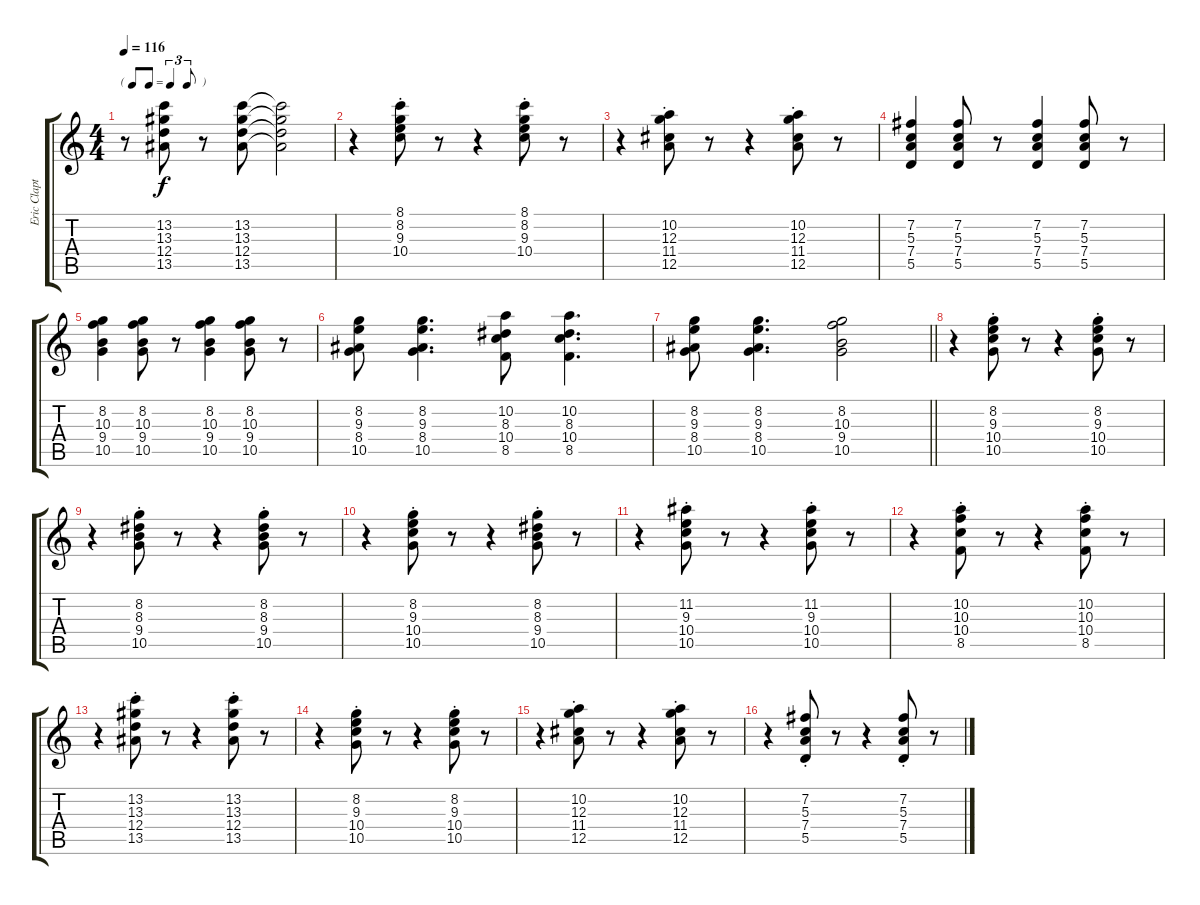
\track ("Eric Clapton - Guitar " "Eric Clapt") {instrument electricguitarclean}
\staff {score tabs}
\tuning (E4 B3 G3 D3 A2 E2) {hide}
\ts (4 4)
\tf triplet8th
\tempo 116
\clef g2
\ks c
r.8{dy f} (13.2 13.3 12.4 13.5).8 r.8 (13.2 13.3 12.4 13.5).8 (13.2{t} 13.3{t} 12.4{t} 13.5{t}).2 |
r.4 (8.1{st} 8.2{st} 9.3{st} 10.4{st}).8 r.8 r.4 (8.1{st} 8.2{st} 9.3{st} 10.4{st}).8 r.8 |
r.4 (10.2{st} 12.3{st} 11.4{st} 12.5{st}).8 r.8 r.4 (10.2{st} 12.3{st} 11.4{st} 12.5{st}).8 r.8 |
(7.2 5.3 7.4 5.5).4 (7.2 5.3 7.4 5.5).8 r.8 (7.2 5.3 7.4 5.5).4 (7.2 5.3 7.4 5.5).8 r.8 |
(8.2 10.3 9.4 10.5).4 (8.2 10.3 9.4 10.5).8 r.8 (8.2 10.3 9.4 10.5).4 (8.2 10.3 9.4 10.5).8 r.8 |
(8.2 9.3 8.4 10.5).8 (8.2 9.3 8.4 10.5).4{d} (10.2 8.3 10.4 8.5).8 (10.2 8.3 10.4 8.5).4{d} |
\barLineRight lightlight
(8.2 9.3 8.4 10.5).8 (8.2 9.3 8.4 10.5).4{d} (8.2 10.3 9.4 10.5).2 |
r.4 (8.2{st} 9.3{st} 10.4{st} 10.5{st}).8 r.8 r.4 (8.2{st} 9.3{st} 10.4{st} 10.5{st}).8 r.8 |
r.4 (8.2{st} 8.3{st} 9.4{st} 10.5{st}).8 r.8 r.4 (8.2{st} 8.3{st} 9.4{st} 10.5{st}).8 r.8 |
r.4 (8.2{st} 9.3{st} 10.4{st} 10.5{st}).8 r.8 r.4 (8.2{st} 8.3{st} 9.4{st} 10.5{st}).8 r.8 |
r.4 (11.2{st} 9.3{st} 10.4{st} 10.5{st}).8 r.8 r.4 (11.2{st} 9.3{st} 10.4{st} 10.5{st}).8 r.8 |
r.4 (10.2{st} 10.3{st} 10.4{st} 8.5{st}).8 r.8 r.4 (10.2{st} 10.3{st} 10.4{st} 8.5{st}).8 r.8 |
r.4 (13.2{st} 13.3{st} 12.4{st} 13.5{st}).8 r.8 r.4 (13.2{st} 13.3{st} 12.4{st} 13.5{st}).8 r.8 |
r.4 (8.2{st} 9.3{st} 10.4{st} 10.5{st}).8 r.8 r.4 (8.2{st} 9.3{st} 10.4{st} 10.5{st}).8 r.8 |
r.4 (10.2{st} 12.3{st} 11.4{st} 12.5{st}).8 r.8 r.4 (10.2{st} 12.3{st} 11.4{st} 12.5{st}).8 r.8 |
r.4 (7.2{st} 5.3{st} 7.4{st} 5.5{st}).8 r.8 r.4 (7.2{st} 5.3{st} 7.4{st} 5.5{st}).8 r.8
